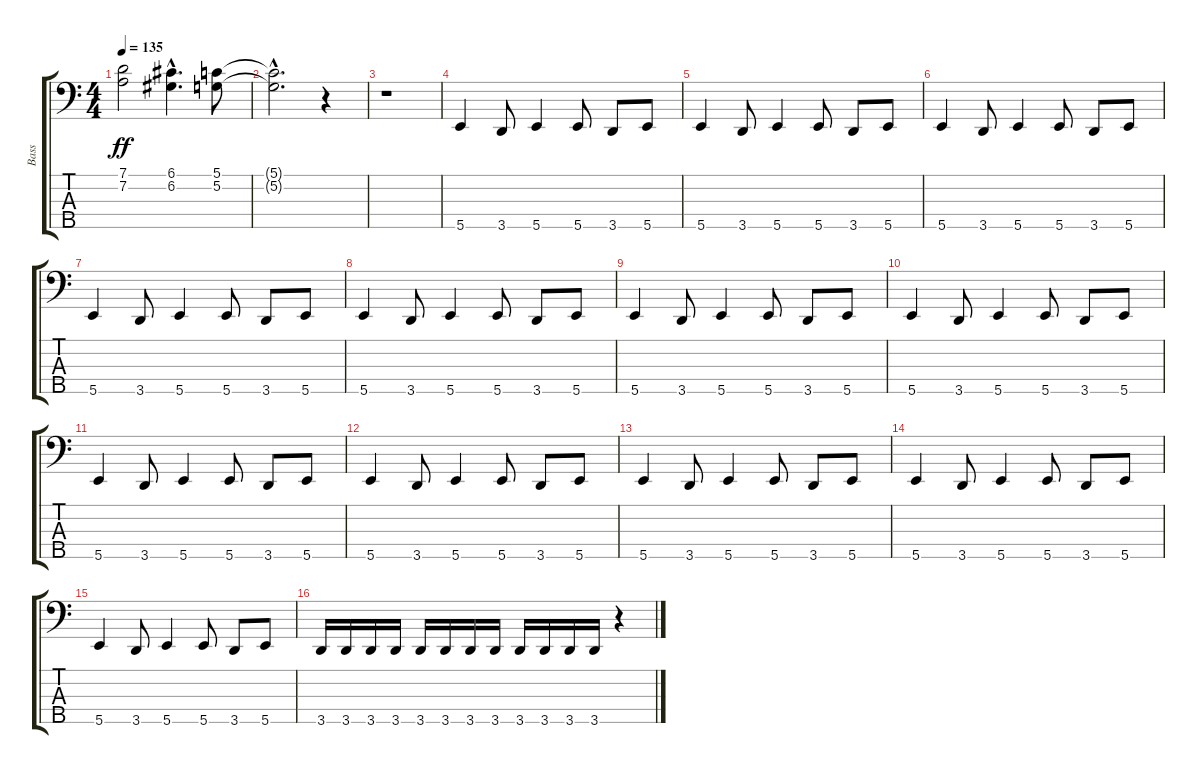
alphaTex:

\track ("Bass" "Bass") {instrument electricbasspick}
\staff {score tabs}
\tuning (G2 D2 A1 E1 B0) {hide}
\ts (4 4)
\tempo 135
\clef f4
\ks c
(7.1 7.2).2{dy ff} (6.1{hac} 6.2{hac}).4{d} (5.1 5.2).8 |
(5.1{hac t} 5.2{hac t}).2{d} r.4 |
r.1 |
5.5.4{volume 16} 3.5.8 5.5.4 5.5.8 3.5.8 5.5.8 |
5.5.4 3.5.8 5.5.4 5.5.8 3.5.8 5.5.8 |
5.5.4 3.5.8 5.5.4 5.5.8 3.5.8 5.5.8 |
5.5.4 3.5.8 5.5.4 5.5.8 3.5.8 5.5.8 |
5.5.4 3.5.8 5.5.4 5.5.8 3.5.8 5.5.8 |
5.5.4 3.5.8 5.5.4 5.5.8 3.5.8 5.5.8 |
5.5.4 3.5.8 5.5.4 5.5.8 3.5.8 5.5.8 |
5.5.4 3.5.8 5.5.4 5.5.8 3.5.8 5.5.8 |
5.5.4 3.5.8 5.5.4 5.5.8 3.5.8 5.5.8 |
5.5.4 3.5.8 5.5.4 5.5.8 3.5.8 5.5.8 |
5.5.4 3.5.8 5.5.4 5.5.8 3.5.8 5.5.8 |
5.5.4 3.5.8 5.5.4 5.5.8 3.5.8 5.5.8 |
3.5.16 3.5.16 3.5.16 3.5.16 3.5.16 3.5.16 3.5.16 3.5.16 3.5.16 3.5.16 3.5.16 3.5.16 r.4
